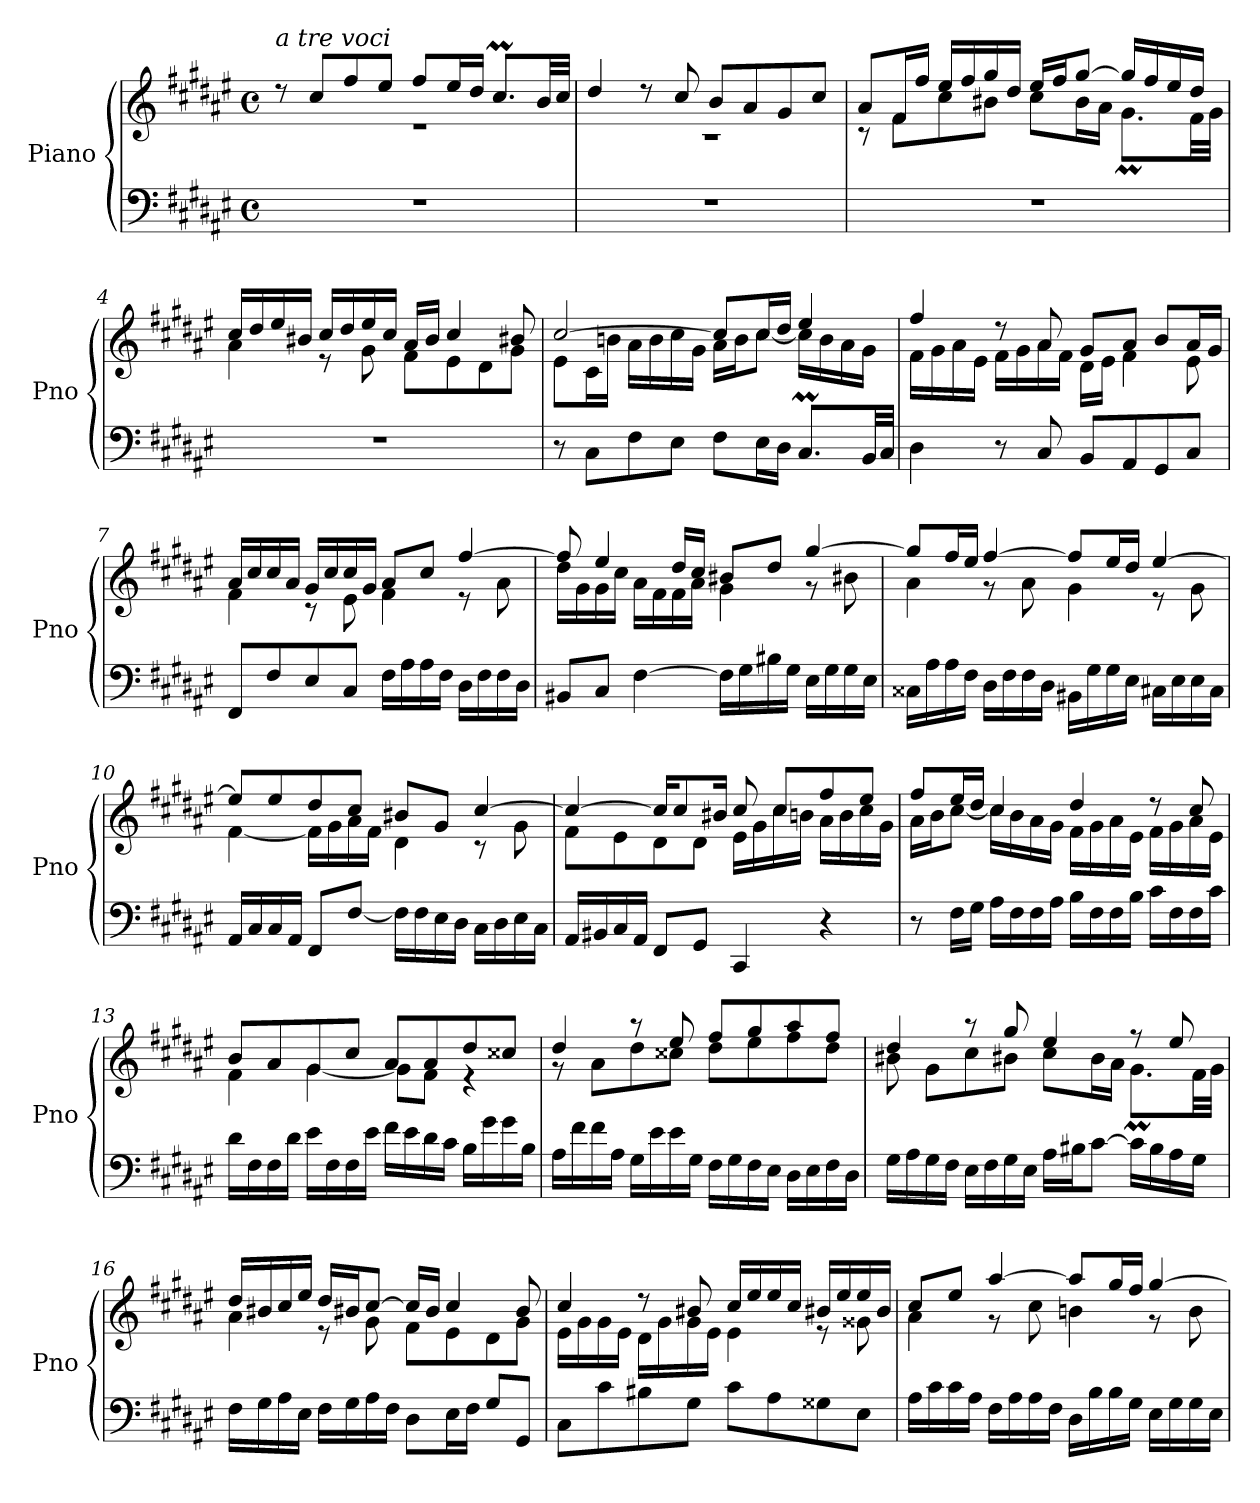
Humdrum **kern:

**kern	**kern
*part1	*part1
*staff2	*staff1
*I"Piano	*
*I'Pno	*
*clefF4	*clefG2
*k[f#c#g#d#a#e#]	*k[f#c#g#d#a#e#]
*M4/4	*M4/4
*met(c)	*met(c)
=1	=1
*	*^
!	!LO:TX:a:i:t=a tre voci	!
1r	8r	1r
.	8cc#/L	.
.	8ff#/	.
.	8ee#/J	.
.	8ff#/L	.
.	16ee#/L	.
.	16dd#/JJ	.
.	8.cc#M/L	.
.	32b/LL	.
.	32cc#/JJJ	.
=2	=2	=2
1r	4dd#/	1r
.	8r	.
.	8cc#/	.
.	8b/L	.
.	8a#/	.
.	8g#/	.
.	8cc#/J	.
=3	=3	=3
1r	8a#/L	8r
.	16f#/L	8f#\L
.	16ff#/JJ	.
.	16ee#/LL	8cc#\
.	16ff#/	.
.	16gg#/	8b#X\J
.	16dd#/JJ	.
.	16ee#/LL	8cc#\L
.	16ff#/J	.
.	[8gg#/J	16b#\L
.	.	16a#\JJ
.	16gg#/LL]	8.g#M\L
.	16ff#/	.
.	16ee#/	.
.	16dd#/JJ	32f#\LL
.	.	32g#\JJJ
!!LO:LB:g=z	!!
=4	=4	=4
1r	16cc#/LL	4a#\
.	16dd#/	.
.	16ee#/	.
.	16b#X/JJ	.
.	16cc#/LL	8r
.	16dd#/	.
.	16ee#/	8g#\
.	16cc#/JJ	.
.	16a#/LL	8f#\L
.	16b#/JJ	.
.	4cc#/	8e#\
.	.	8d#\
.	8b#X/	8g#\J
=5	=5	=5
8r	[2cc#/	8e#\L
8C#\L	.	16c#\L
.	.	16bn\JJ
8F#\	.	16a#\LL
.	.	16b\
8E#\J	.	16cc#\
.	.	16g#\JJ
8F#\L	8cc#/L]	16a#\LL
.	.	16b\J
16E#\L	16cc#/L	[8cc#\J
16D#\JJ	16dd#/JJ	.
8.C#M/L	4ee#/	16cc#\LL]
.	.	16b\
.	.	16a#\
32BB/LL	.	16g#\JJ
32C#/JJJ	.	.
=6	=6	=6
4D#\	4ff#/	16f#\LL
.	.	16g#\
.	.	16a#\
.	.	16e#\JJ
8r	8r	16f#\LL
.	.	16g#\
8C#/	8a#/	16a#\
.	.	16f#\JJ
8BB/L	8g#/L	16d#\LL
.	.	16e#\JJ
8AA#/	8a#/J	4f#\
8GG#/	8b/L	.
8C#/J	16a#/L	8e#\
.	16g#/JJ	.
!!LO:LB:g=z	!!
=7	=7	=7
8FF#/L	16a#/LL	4f#\
.	16cc#/	.
8F#/	16cc#/	.
.	16a#/JJ	.
8E#/	16g#/LL	8r
.	16cc#/	.
8C#/J	16cc#/	8e#\
.	16g#/JJ	.
16F#\LL	8a#/L	4f#\
16A#\	.	.
16A#\	8cc#/J	.
16F#\JJ	.	.
16D#\LL	[4ff#/	8r
16F#\	.	.
16F#\	.	8a#\
16D#\JJ	.	.
=8	=8	=8
8BB#X/L	8ff#/]	16dd#\LL
.	.	16g#\
8C#/J	4ee#/	16g#\
.	.	16cc#\JJ
[4F#\	.	16a#\LL
.	.	16f#\
.	16dd#/LL	16f#\
.	16cc#/JJ	16a#\JJ
16F#\LL]	8b#X/L	4g#\
16G#\	.	.
16B#X\	8dd#/J	.
16G#\JJ	.	.
16E#\LL	[4gg#/	8r
16G#\	.	.
16G#\	.	8b#X\
16E#\JJ	.	.
!!LO:LB:g=z	!!
=9	=9	=9
16C##X\LL	8gg#/L]	4a#\
16A#\	.	.
16A#\	16ff#/L	.
16F#\JJ	16ee#/JJ	.
16D#\LL	[4ff#/	8r
16F#\	.	.
16F#\	.	8a#\
16D#\JJ	.	.
16BB#X\LL	8ff#/L]	4g#\
16G#\	.	.
16G#\	16ee#/L	.
16E#\JJ	16dd#/JJ	.
16C#X\LL	[4ee#/	8r
16E#\	.	.
16E#\	.	8g#\
16C#\JJ	.	.
=10	=10	=10
16AA#/LL	8ee#/L]	[4f#\
16C#/	.	.
16C#/	8ee#/	.
16AA#/JJ	.	.
8FF#/L	8dd#/	16f#\LL]
.	.	16g#\
[8F#/J	8cc#/J	16a#\
.	.	16f#\JJ
16F#\LL]	8b#X/L	4d#\
16F#\	.	.
16E#\	8g#/J	.
16D#\JJ	.	.
16C#\LL	[4cc#/	8r
16D#\	.	.
16E#\	.	8g#\
16C#\JJ	.	.
!!LO:PB:g=z	!!
=11	=11	=11
16AA#/LL	4cc#/_	8f#\L
16BB#X/	.	.
16C#/	.	8e#\
16AA#/JJ	.	.
8FF#/L	16cc#/KL]	8d#\
.	8cc#/	.
8GG#/J	.	8d#\J
.	16b#X/Jk	.
4CC#/	8cc#/	16e#\LL
.	.	16g#\
.	8cc#/L	16cc#\
.	.	16bn\JJ
4r	8ff#/	16a#\LL
.	.	16b\
.	8ee#/J	16cc#\
.	.	16g#\JJ
=12	=12	=12
8r	8ff#/L	16a#\LL
.	.	16b\J
16F#\LL	16ee#/L	[8cc#\J
16G#\JJ	16dd#/JJ	.
16A#\LL	4cc#/	16cc#\LL]
16F#\	.	16b\
16F#\	.	16a#\
16A#\JJ	.	16g#\JJ
16B\LL	4dd#/	16f#\LL
16F#\	.	16g#\
16F#\	.	16a#\
16B\JJ	.	16e#\JJ
16c#\LL	8r	16f#\LL
16F#\	.	16g#\
16F#\	8cc#/	16a#\
16c#\JJ	.	16e#\JJ
!!LO:LB:g=z	!!
=13	=13	=13
16d#\LL	8b/L	4f#\
16F#\	.	.
16F#\	8a#/	.
16d#\JJ	.	.
16e#\LL	8g#/	[4g#\
16F#\	.	.
16F#\	8cc#/J	.
16e#\JJ	.	.
16f#\LL	8a#/L	8g#\L]
16e#\	.	.
16d#\	8a#/	8f#\J
16c#\JJ	.	.
16B\LL	8dd#/	4r
16g#\	.	.
16g#\	8cc##X/J	.
16B\JJ	.	.
=14	=14	=14
16A#\LL	4dd#/	8r
16f#\	.	.
16f#\	.	8a#\L
16A#\JJ	.	.
16G#\LL	8r	8dd#\
16e#\	.	.
16e#\	8ee#/	8cc##X\J
16G#\JJ	.	.
16F#\LL	8ff#/L	8dd#\L
16G#\	.	.
16F#\	8gg#/	8ee#\
16E#\JJ	.	.
16D#\LL	8aa#/	8ff#\
16E#\	.	.
16F#\	8ff#/J	8dd#\J
16D#\JJ	.	.
!!LO:LB:g=z	!!
=15	=15	=15
16G#\LL	4dd#/	8b#X\
16A#\	.	.
16G#\	.	8g#\L
16F#\JJ	.	.
16E#\LL	8r	8cc#\
16F#\	.	.
16G#\	8gg#/	8b#X\J
16E#\JJ	.	.
16A#\LL	4ee#/	8cc#\L
16B#X\J	.	.
[8c#\J	.	16b#\L
.	.	16a#\JJ
16c#\LL]	8r	8.g#M\L
16B#\	.	.
16A#\	8ee#/	.
16G#\JJ	.	32f#\LL
.	.	32g#\JJJ
=16	=16	=16
16F#\LL	16dd#/LL	4a#\
16G#\	16b#X/	.
16A#\	16cc#/	.
16E#\JJ	16ee#/JJ	.
16F#\LL	16dd#/LL	8r
16G#\	16b#X/J	.
16A#\	[8cc#/J	8g#\
16F#\JJ	.	.
8D#\L	16cc#/LL]	8f#\L
.	16b#/JJ	.
16E#\L	4cc#/	8e#\
16F#\JJ	.	.
8G#/L	.	8d#\
8GG#/J	8b#/	8g#\J
!!LO:LB:g=z	!!
=17	=17	=17
8C#\L	4cc#/	16e#\LL
.	.	16g#\
8c#\	.	16g#\
.	.	16e#\JJ
8B#X\	8r	16d#\LL
.	.	16g#\
8G#\J	8b#X/	16g#\
.	.	16e#\JJ
8c#\L	16cc#/LL	4e#\
.	16ee#/	.
8A#\	16ee#/	.
.	16cc#/JJ	.
8G##X\	16b#X/LL	8r
.	16ee#/	.
8E#\J	16ee#/	8g##X\
.	16b#/JJ	.
=18	=18	=18
16A#\LL	8cc#/L	4a#\
16c#\	.	.
16c#\	8ee#/J	.
16A#\JJ	.	.
16F#\LL	[4aa#/	8r
16A#\	.	.
16A#\	.	8cc#\
16F#\JJ	.	.
16D#\LL	8aa#/L]	4bn\
16B\	.	.
16B\	16gg#/L	.
16G#\JJ	16ff#/JJ	.
16E#\LL	[4gg#/	8r
16G#\	.	.
16G#\	.	8b\
16E#\JJ	.	.
*	*v	*v
=	=
*-	*-
